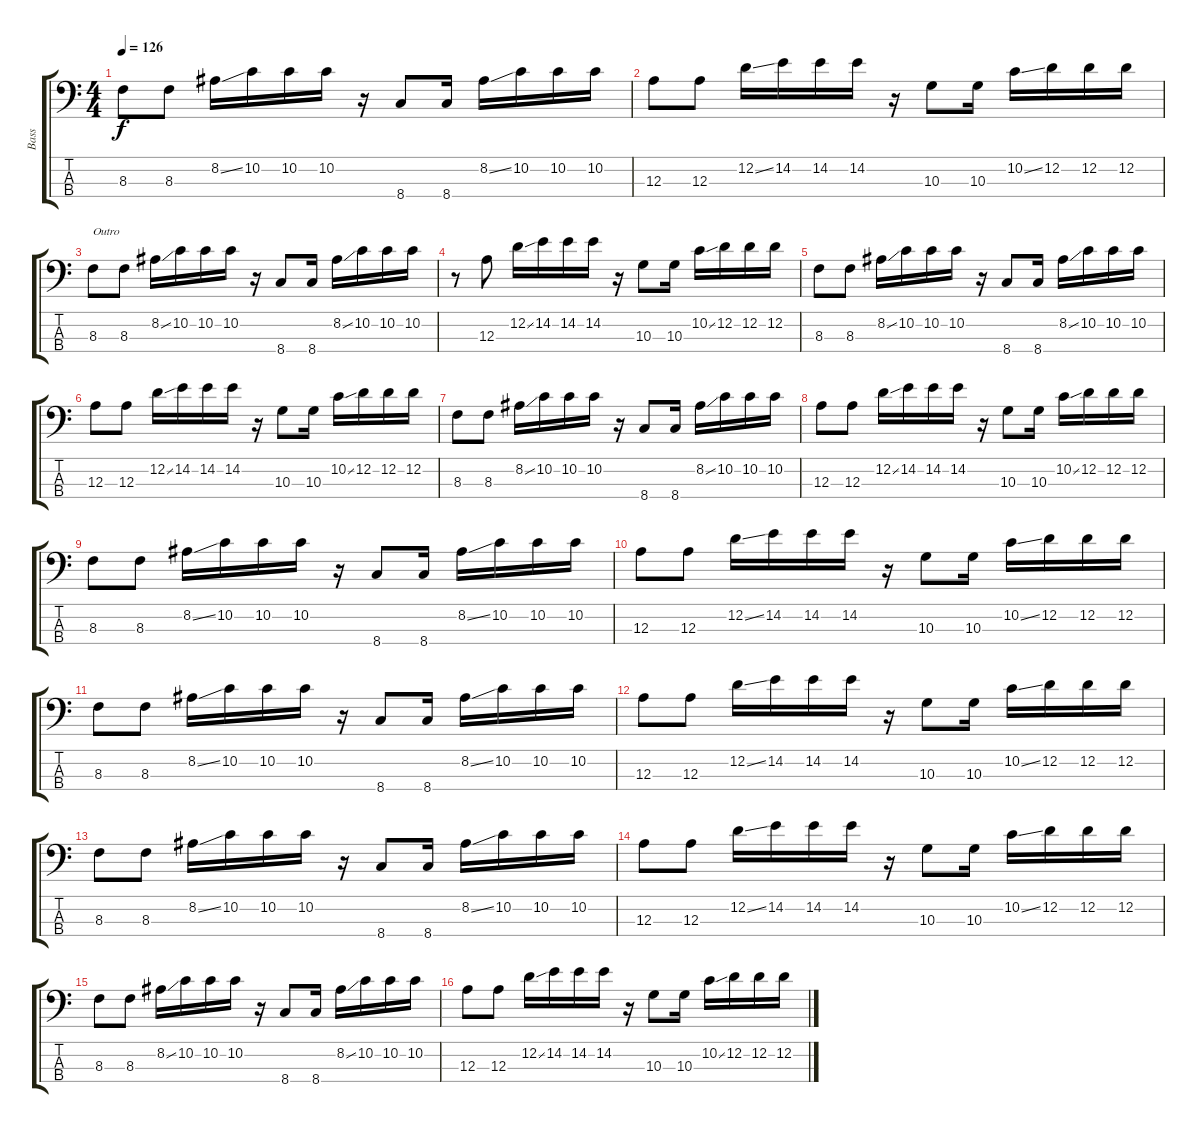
\track ("Bass" "Bass") {instrument electricbassfinger}
\staff {score tabs}
\tuning (G2 D2 A1 E1) {hide}
\ts (4 4)
\tempo 126
\clef f4
\ks c
8.3.8{dy f} 8.3.8 8.2{ss}.16 10.2.16 10.2.16 10.2.16 r.16 8.4.8 8.4.16 8.2{ss}.16 10.2.16 10.2.16 10.2.16 |
12.3.8 12.3.8 12.2{ss}.16 14.2.16 14.2.16 14.2.16 r.16 10.3.8 10.3.16 10.2{ss}.16 12.2.16 12.2.16 12.2.16 |
8.3.8{txt "Outro"} 8.3.8 8.2{ss}.16 10.2.16 10.2.16 10.2.16 r.16 8.4.8 8.4.16 8.2{ss}.16 10.2.16 10.2.16 10.2.16 |
r.8 12.3.8 12.2{ss}.16 14.2.16 14.2.16 14.2.16 r.16 10.3.8 10.3.16 10.2{ss}.16 12.2.16 12.2.16 12.2.16 |
8.3.8 8.3.8 8.2{ss}.16 10.2.16 10.2.16 10.2.16 r.16 8.4.8 8.4.16 8.2{ss}.16 10.2.16 10.2.16 10.2.16 |
12.3.8 12.3.8 12.2{ss}.16 14.2.16 14.2.16 14.2.16 r.16 10.3.8 10.3.16 10.2{ss}.16 12.2.16 12.2.16 12.2.16 |
8.3.8 8.3.8 8.2{ss}.16 10.2.16 10.2.16 10.2.16 r.16 8.4.8 8.4.16 8.2{ss}.16 10.2.16 10.2.16 10.2.16 |
12.3.8 12.3.8 12.2{ss}.16 14.2.16 14.2.16 14.2.16 r.16 10.3.8 10.3.16 10.2{ss}.16 12.2.16 12.2.16 12.2.16 |
8.3.8 8.3.8 8.2{ss}.16 10.2.16 10.2.16 10.2.16 r.16 8.4.8 8.4.16 8.2{ss}.16 10.2.16 10.2.16 10.2.16 |
12.3.8 12.3.8 12.2{ss}.16 14.2.16 14.2.16 14.2.16 r.16 10.3.8 10.3.16 10.2{ss}.16 12.2.16 12.2.16 12.2.16 |
8.3.8 8.3.8 8.2{ss}.16 10.2.16 10.2.16 10.2.16 r.16 8.4.8 8.4.16 8.2{ss}.16 10.2.16 10.2.16 10.2.16 |
12.3.8 12.3.8 12.2{ss}.16 14.2.16 14.2.16 14.2.16 r.16 10.3.8 10.3.16 10.2{ss}.16 12.2.16 12.2.16 12.2.16 |
8.3.8 8.3.8 8.2{ss}.16 10.2.16 10.2.16 10.2.16 r.16 8.4.8 8.4.16 8.2{ss}.16 10.2.16 10.2.16 10.2.16 |
12.3.8 12.3.8 12.2{ss}.16 14.2.16 14.2.16 14.2.16 r.16 10.3.8 10.3.16 10.2{ss}.16 12.2.16 12.2.16 12.2.16 |
8.3.8 8.3.8 8.2{ss}.16 10.2.16 10.2.16 10.2.16 r.16 8.4.8 8.4.16 8.2{ss}.16 10.2.16 10.2.16 10.2.16 |
12.3.8 12.3.8 12.2{ss}.16 14.2.16 14.2.16 14.2.16 r.16 10.3.8 10.3.16 10.2{ss}.16 12.2.16 12.2.16 12.2.16
